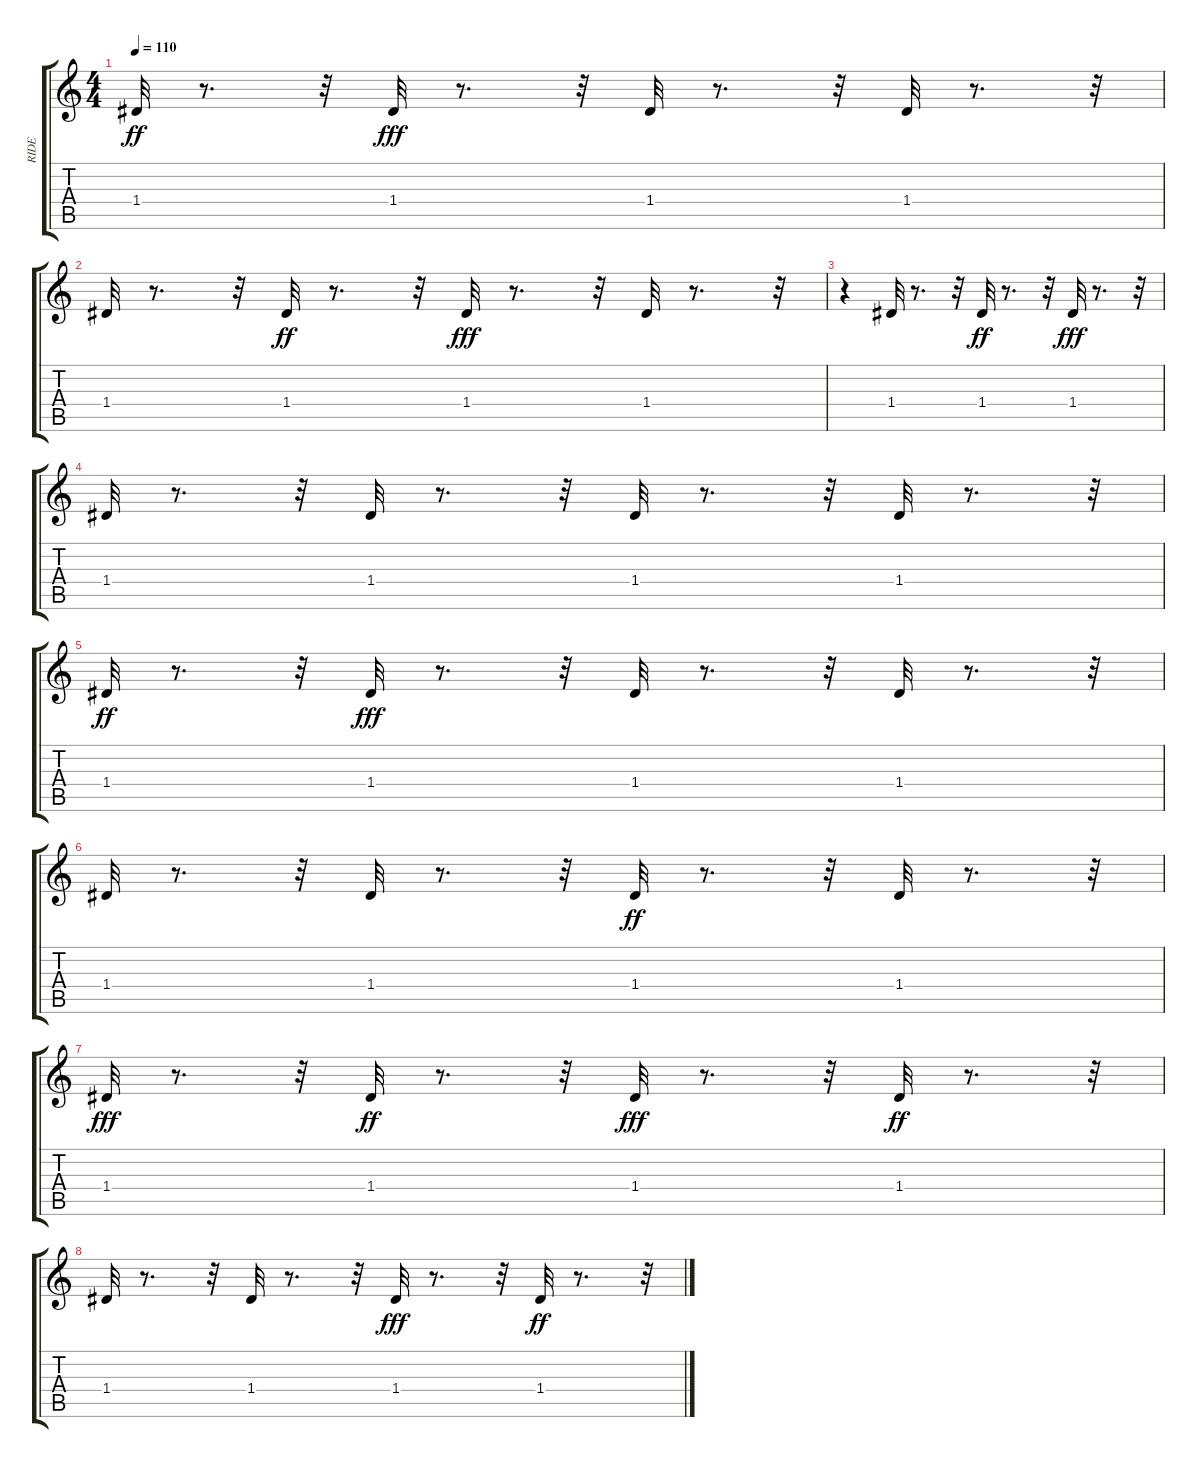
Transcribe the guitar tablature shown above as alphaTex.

\track ("RIDE" "RIDE") {instrument acousticguitarsteel}
\staff {score tabs}
\tuning (E4 B3 G3 D3 A2 E2) {hide}
\ts (4 4)
\tempo 110
\clef g2
\ks c
1.4.32{dy ff} r.8{d} r.32 1.4.32{dy fff} r.8{d} r.32 1.4.32 r.8{d} r.32 1.4.32 r.8{d} r.32 |
1.4.32 r.8{d} r.32 1.4.32{dy ff} r.8{d} r.32 1.4.32{dy fff} r.8{d} r.32 1.4.32 r.8{d} r.32 |
r.4 1.4.32 r.8{d} r.32 1.4.32{dy ff} r.8{d} r.32 1.4.32{dy fff} r.8{d} r.32 |
1.4.32 r.8{d} r.32 1.4.32 r.8{d} r.32 1.4.32 r.8{d} r.32 1.4.32 r.8{d} r.32 |
1.4.32{dy ff} r.8{d} r.32 1.4.32{dy fff} r.8{d} r.32 1.4.32 r.8{d} r.32 1.4.32 r.8{d} r.32 |
1.4.32 r.8{d} r.32 1.4.32 r.8{d} r.32 1.4.32{dy ff} r.8{d} r.32 1.4.32 r.8{d} r.32 |
1.4.32{dy fff} r.8{d} r.32 1.4.32{dy ff} r.8{d} r.32 1.4.32{dy fff} r.8{d} r.32 1.4.32{dy ff} r.8{d} r.32 |
1.4.32 r.8{d} r.32 1.4.32 r.8{d} r.32 1.4.32{dy fff} r.8{d} r.32 1.4.32{dy ff} r.8{d} r.32
